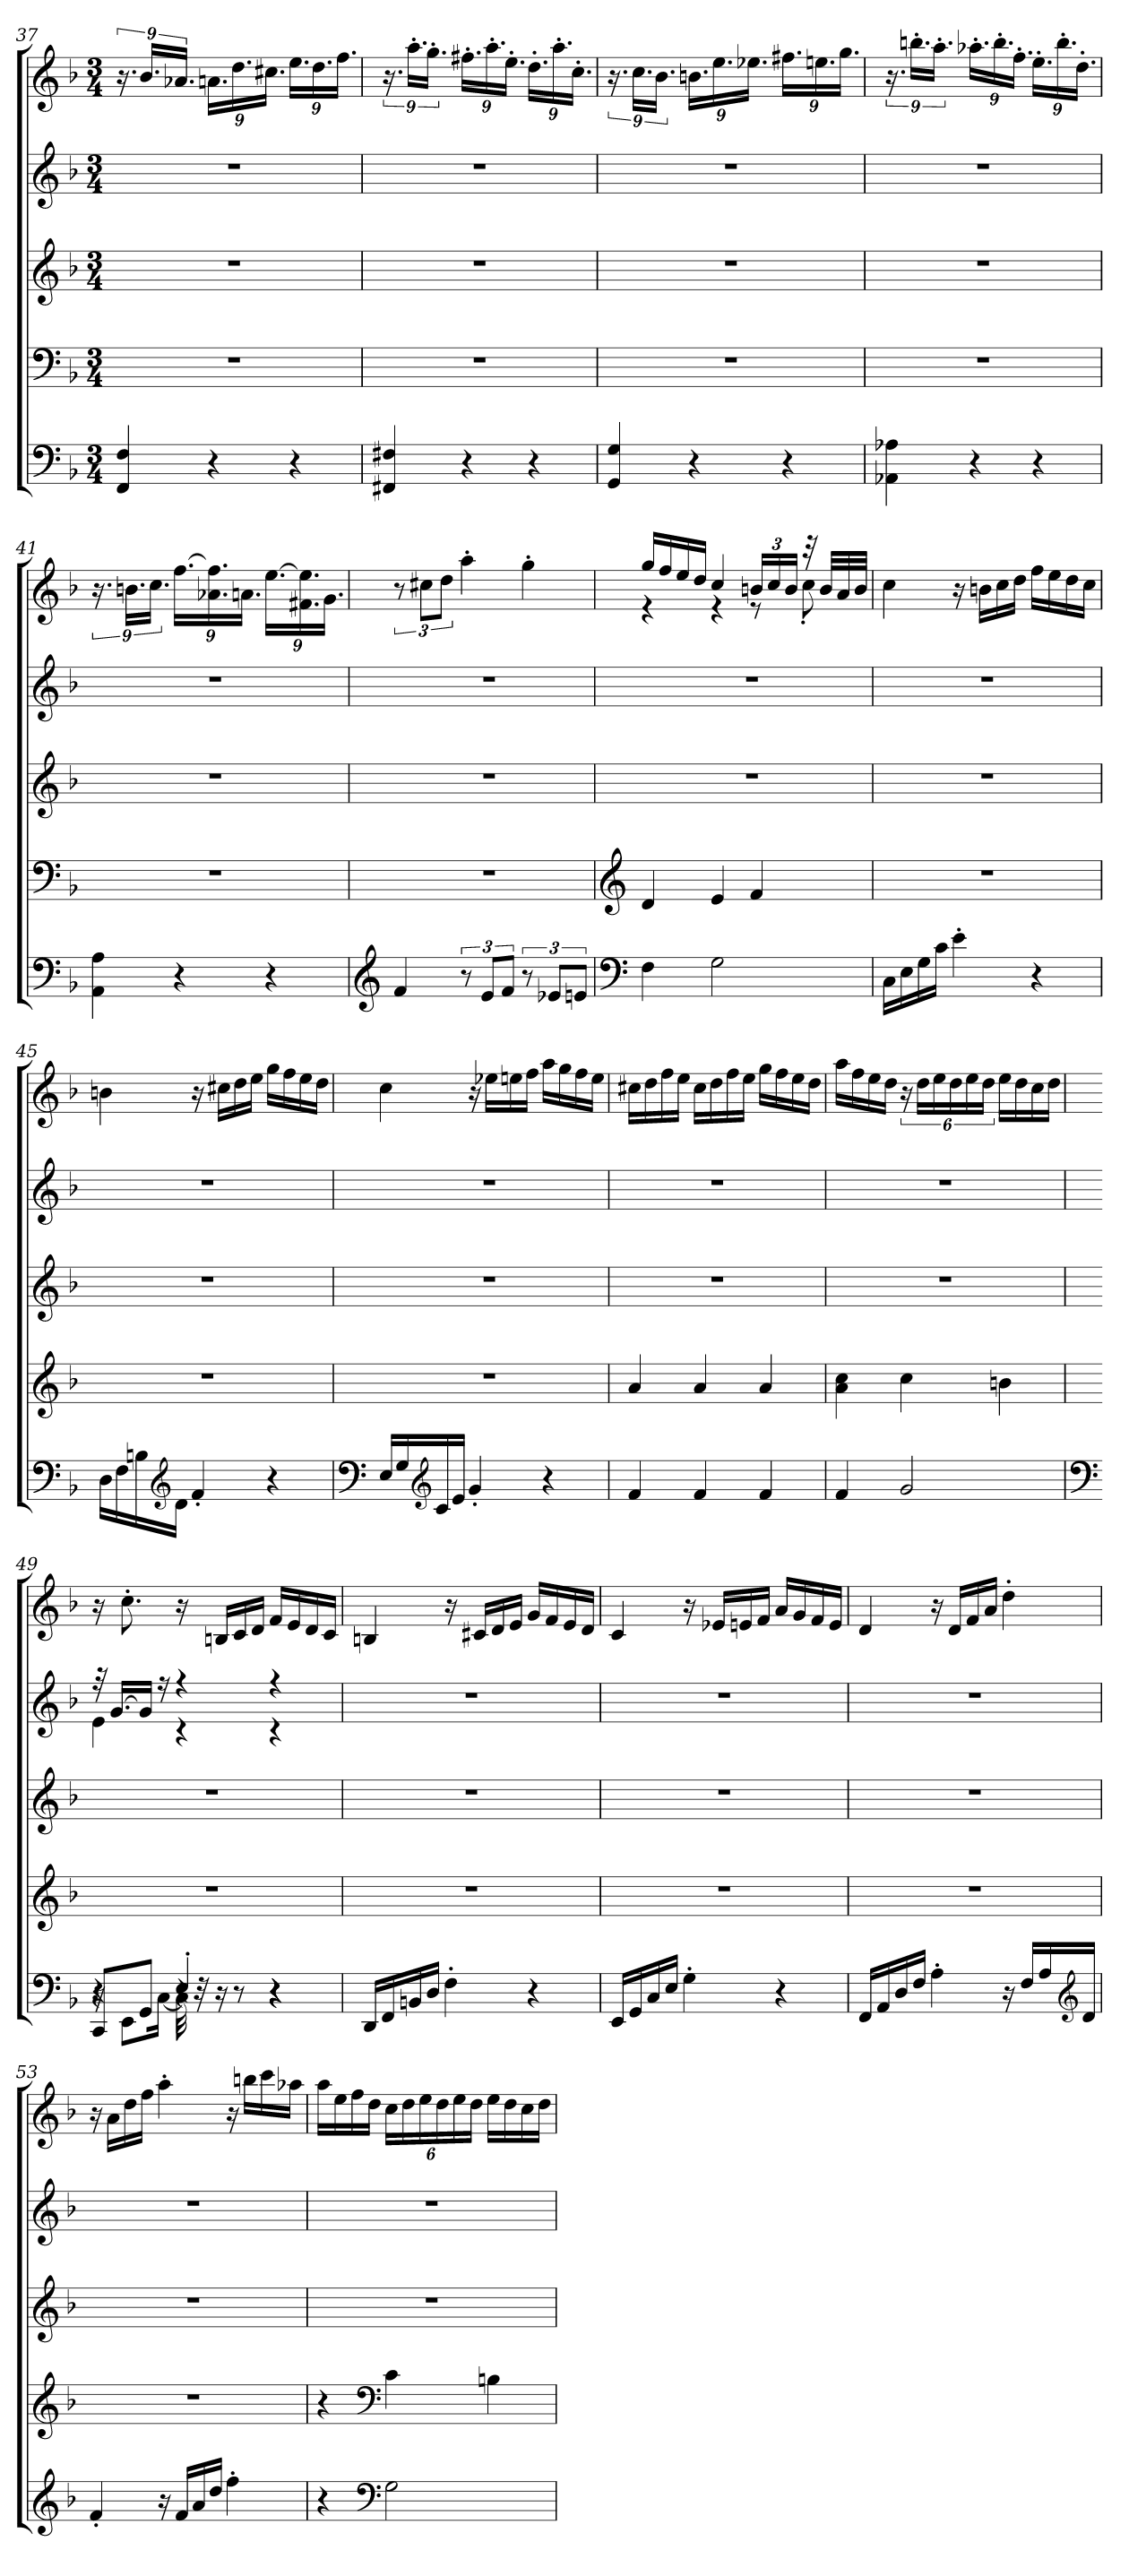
**kern	**kern	**kern	**kern	**kern
*part5	*part4	*part3	*part2	*part1
*staff5	*staff4	*staff3	*staff2	*staff1
*clefF4	*clefF4	*clefG2	*clefG2	*clefG2
*k[b-]	*k[b-]	*k[b-]	*k[b-]	*k[b-]
*M3/4	*M3/4	*M3/4	*M3/4	*M3/4
=37	=37	=37	=37	=37
4FF/ 4F/	2.r	2.r	2.r	18.r
.	.	.	.	18.b-/LL
.	.	.	.	18.a-X/JJ
4r	.	.	.	18.an\LL
.	.	.	.	18.dd\
.	.	.	.	18.cc#X\JJ
4r	.	.	.	18.ee\LL
.	.	.	.	18.dd\
.	.	.	.	18.ff\JJ
=38	=38	=38	=38	=38
*	*	*	*	*MM136
4FF#X/ 4F#X/	2.r	2.r	2.r	18.r
.	.	.	.	18.aa'\LL
.	.	.	.	18.gg'\JJ
4r	.	.	.	18.ff#X'\LL
.	.	.	.	18.aa'\
.	.	.	.	18.ee'\JJ
4r	.	.	.	18.dd'\LL
.	.	.	.	18.aa'\
.	.	.	.	18.cc'\JJ
!!LO:PB:g=z
=39	=39	=39	=39	=39
4GG/ 4G/	2.r	2.r	2.r	18.r
.	.	.	.	18.cc\LL
.	.	.	.	18.b-\JJ
4r	.	.	.	18.bn\LL
.	.	.	.	18.ee\
.	.	.	.	18.ee-X\JJ
4r	.	.	.	18.ff#X\LL
.	.	.	.	18.een\
.	.	.	.	18.gg\JJ
=40	=40	=40	=40	=40
*	*	*	*	*MM136
4AA-X\ 4A-X\	2.r	2.r	2.r	18.r
.	.	.	.	18.bbn'\LL
.	.	.	.	18.aa'\JJ
4r	.	.	.	18.aa-X'\LL
.	.	.	.	18.bb'\
.	.	.	.	18.ff'\JJ
4r	.	.	.	18.ee'\LL
.	.	.	.	18.bb'\
.	.	.	.	18.dd'\JJ
!!LO:LB:g=z
=41	=41	=41	=41	=41
*	*	*	*	*MM136
4AA\ 4A\	2.r	2.r	2.r	18.r
.	.	.	.	18.bn\LL
.	.	.	.	18.cc\JJ
4r	.	.	.	[18.ff\LL
.	.	.	.	18.a-X\ 18.ff\]
.	.	.	.	18.an\JJ
4r	.	.	.	[18.ee\LL
.	.	.	.	18.f#X\ 18.ee\]
.	.	.	.	18.g\JJ
=42	=42	=42	=42	=42
*clefG2	*	*	*	*
*	*	*	*	*MM136
4f/	2.r	2.r	2.r	12r
.	.	.	.	12cc#X\L
.	.	.	.	12dd\J
12r	.	.	.	4aa'\
12e/L	.	.	.	.
12f/J	.	.	.	.
12r	.	.	.	4gg'\
12e-X/L	.	.	.	.
12en/J	.	.	.	.
=43	=43	=43	=43	=43
*clefF4	*clefG2	*	*	*
*	*	*	*	*MM135
*	*	*	*	*^
4F\	4d/	2.r	2.r	16gg/LL	4r
.	.	.	.	16ff/	.
.	.	.	.	16ee/	.
.	.	.	.	16dd/JJ	.
2G\	4e/	.	.	4cc/	4r
*	*	*	*	*Xbrackettup	*
*	*	*	*	*MM134	*
.	4f/	.	.	24bn/LL	8r
.	.	.	.	24cc/	.
.	.	.	.	24b/JJ	.
.	.	.	.	32r	8cc'\
.	.	.	.	32b/LLL	.
.	.	.	.	32a/	.
*	*	*	*	*MM132	*
.	.	.	.	32b/JJJ	.
*	*	*	*	*v	*v
!!LO:PB:g=z
=44	=44	=44	=44	=44
*	*	*	*	*MM136
16C\LL	2.r	2.r	2.r	4cc\
16E\	.	.	.	.
16G\	.	.	.	.
16c\JJ	.	.	.	.
4e'\	.	.	.	16r
.	.	.	.	16bn\LL
.	.	.	.	16cc\
.	.	.	.	16dd\JJ
4r	.	.	.	16ff\LL
.	.	.	.	16ee\
.	.	.	.	16dd\
.	.	.	.	16cc\JJ
=45	=45	=45	=45	=45
*	*	*	*	*MM136
16D\LL	2.r	2.r	2.r	4bn\
16F\	.	.	.	.
16Bn\	.	.	.	.
*clefG2	*	*	*	*
16d\JJ	.	.	.	.
4f'/	.	.	.	16r
.	.	.	.	16cc#X\LL
.	.	.	.	16dd\
.	.	.	.	16ee\JJ
4r	.	.	.	16gg\LL
.	.	.	.	16ff\
.	.	.	.	16ee\
.	.	.	.	16dd\JJ
=46	=46	=46	=46	=46
*clefF4	*	*	*	*
*	*	*	*	*MM136
16E/LL	2.r	2.r	2.r	4cc\
16G/	.	.	.	.
*clefG2	*	*	*	*
16c/	.	.	.	.
16e/JJ	.	.	.	.
4g'/	.	.	.	16r
.	.	.	.	16ee-X\LL
.	.	.	.	16een\
.	.	.	.	16ff\JJ
4r	.	.	.	16aa\LL
.	.	.	.	16gg\
.	.	.	.	16ff\
.	.	.	.	16ee\JJ
!!LO:LB:g=z
=47	=47	=47	=47	=47
*	*	*	*	*MM136
4f/	4a/	2.r	2.r	16cc#X\LL
.	.	.	.	16dd\
.	.	.	.	16ff\
.	.	.	.	16ee\JJ
4f/	4a/	.	.	16cc#\LL
.	.	.	.	16dd\
.	.	.	.	16ff\
.	.	.	.	16ee\JJ
4f/	4a/	.	.	16gg\LL
.	.	.	.	16ff\
.	.	.	.	16ee\
.	.	.	.	16dd\JJ
=48	=48	=48	=48	=48
*	*	*	*	*MM135
4f/	4a\ 4cc\	2.r	2.r	16aa\LL
.	.	.	.	16ff\
.	.	.	.	16ee\
.	.	.	.	16dd\JJ
*	*	*	*	*brackettup
2g/	4cc\	.	.	24r
.	.	.	.	24dd\LL
.	.	.	.	24ee\
*	*	*	*	*Xbrackettup
.	.	.	.	24dd\
.	.	.	.	24ee\
.	.	.	.	24dd\JJ
.	4bn\	.	.	16ee\LL
.	.	.	.	16dd\
.	.	.	.	16cc\
.	.	.	.	16dd\JJ
=49	=49	=49	=49	=49
*clefF4	*	*	*	*
*	*	*	*	*MM136
*^	*	*	*^	*
*	*^	*	*	*	*	*
4r	16r	8CC/L	2.r	2.r	32r	4e\	16r
.	.	.	.	.	[16.g/LL	.	.
.	8EE\L	.	.	.	.	.	8.cc'\
.	.	8GG/J	.	.	16g/JJ]	.	.
.	[16C\Jk	.	.	.	16r	.	.
4E'/	32C\]	4r	.	.	4r	4r	16r
.	32r	.	.	.	.	.	.
.	16r	.	.	.	.	.	16Bn/LL
.	8r	.	.	.	.	.	16c/
.	.	.	.	.	.	.	16d/JJ
4r	4r	4r	.	.	4r	4r	16f/LL
.	.	.	.	.	.	.	16e/
.	.	.	.	.	.	.	16d/
.	.	.	.	.	.	.	16c/JJ
*v	*v	*v	*	*	*v	*v	*
!!LO:PB:g=z
=50	=50	=50	=50	=50
*	*	*	*	*MM136
16DD/LL	2.r	2.r	2.r	4Bn/
16FF/	.	.	.	.
16BBn/	.	.	.	.
16D/JJ	.	.	.	.
4F'\	.	.	.	16r
.	.	.	.	16c#X/LL
.	.	.	.	16d/
.	.	.	.	16e/JJ
4r	.	.	.	16g/LL
.	.	.	.	16f/
.	.	.	.	16e/
.	.	.	.	16d/JJ
=51	=51	=51	=51	=51
*	*	*	*	*MM136
16EE/LL	2.r	2.r	2.r	4c/
16GG/	.	.	.	.
16C/	.	.	.	.
16E/JJ	.	.	.	.
4G'\	.	.	.	16r
.	.	.	.	16e-X/LL
.	.	.	.	16en/
.	.	.	.	16f/JJ
4r	.	.	.	16a/LL
.	.	.	.	16g/
.	.	.	.	16f/
.	.	.	.	16e/JJ
=52	=52	=52	=52	=52
*	*	*	*	*MM136
16FF/LL	2.r	2.r	2.r	4d/
16AA/	.	.	.	.
16D/	.	.	.	.
16F/JJ	.	.	.	.
4A'\	.	.	.	16r
.	.	.	.	16d/LL
.	.	.	.	16f/
.	.	.	.	16a/JJ
16r	.	.	.	4dd'\
16F/LL	.	.	.	.
16A/	.	.	.	.
*clefG2	*	*	*	*
16d/JJ	.	.	.	.
!!LO:LB:g=z
=53	=53	=53	=53	=53
4f'/	2.r	2.r	2.r	16r
.	.	.	.	16a\LL
.	.	.	.	16dd\
.	.	.	.	16ff\JJ
16r	.	.	.	4aa'\
16f/LL	.	.	.	.
16a/	.	.	.	.
16dd/JJ	.	.	.	.
*	*	*	*	*MM100
4ff'\	.	.	.	16r
*	*	*	*	*MM134
.	.	.	.	16bbn\LL
.	.	.	.	16ccc\
.	.	.	.	16aa-X\JJ
=54	=54	=54	=54	=54
4r	4r	2.r	2.r	16aa\LL
.	.	.	.	16ee\
.	.	.	.	16ff\
*	*	*	*	*MM130
.	.	.	.	16dd\JJ
*clefF4	*clefF4	*	*	*
*	*	*	*	*MM134
2G\	4c\	.	.	24cc\LL
.	.	.	.	24dd\
.	.	.	.	24ee\
.	.	.	.	24dd\
.	.	.	.	24ee\
.	.	.	.	24dd\JJ
.	4Bn\	.	.	16ee\LL
.	.	.	.	16dd\
.	.	.	.	16cc\
.	.	.	.	16dd\JJ
=	=	=	=	=
*-	*-	*-	*-	*-
